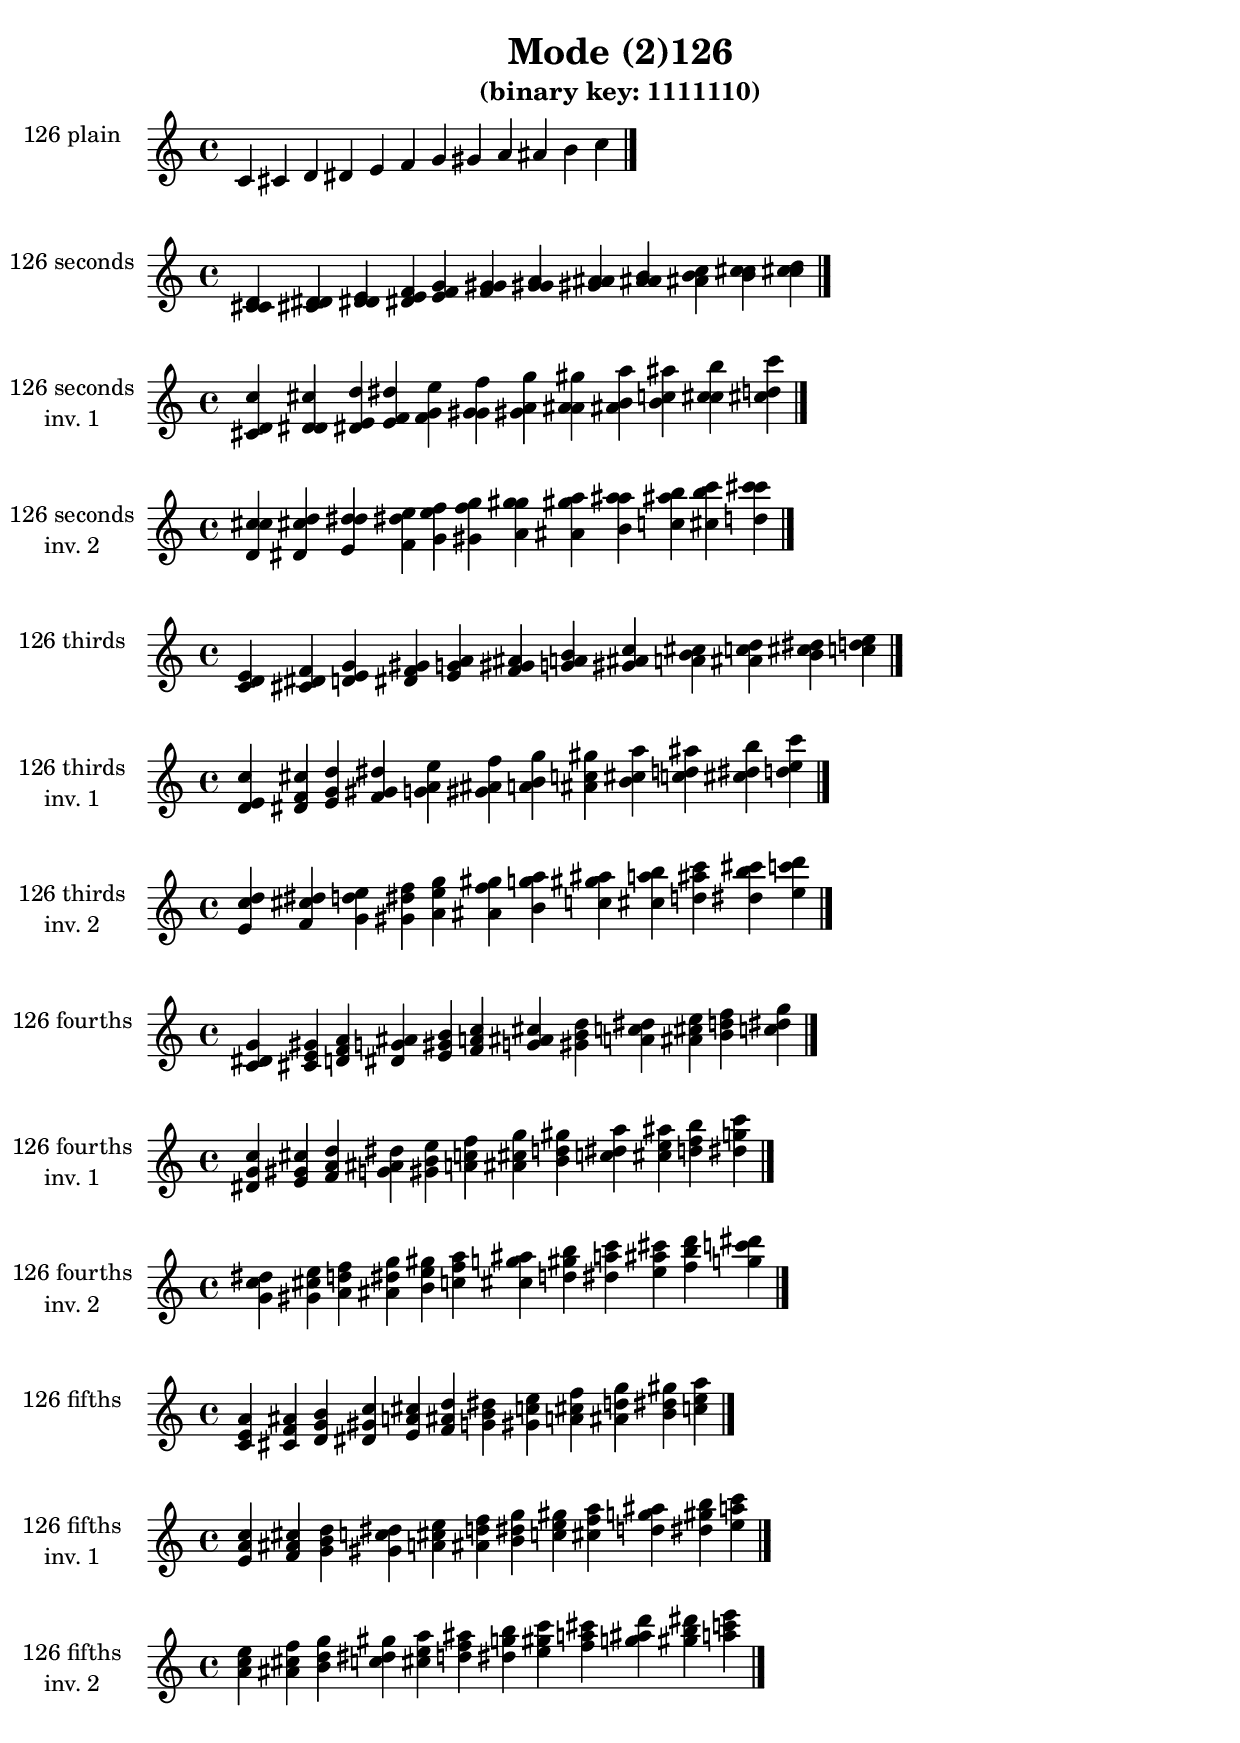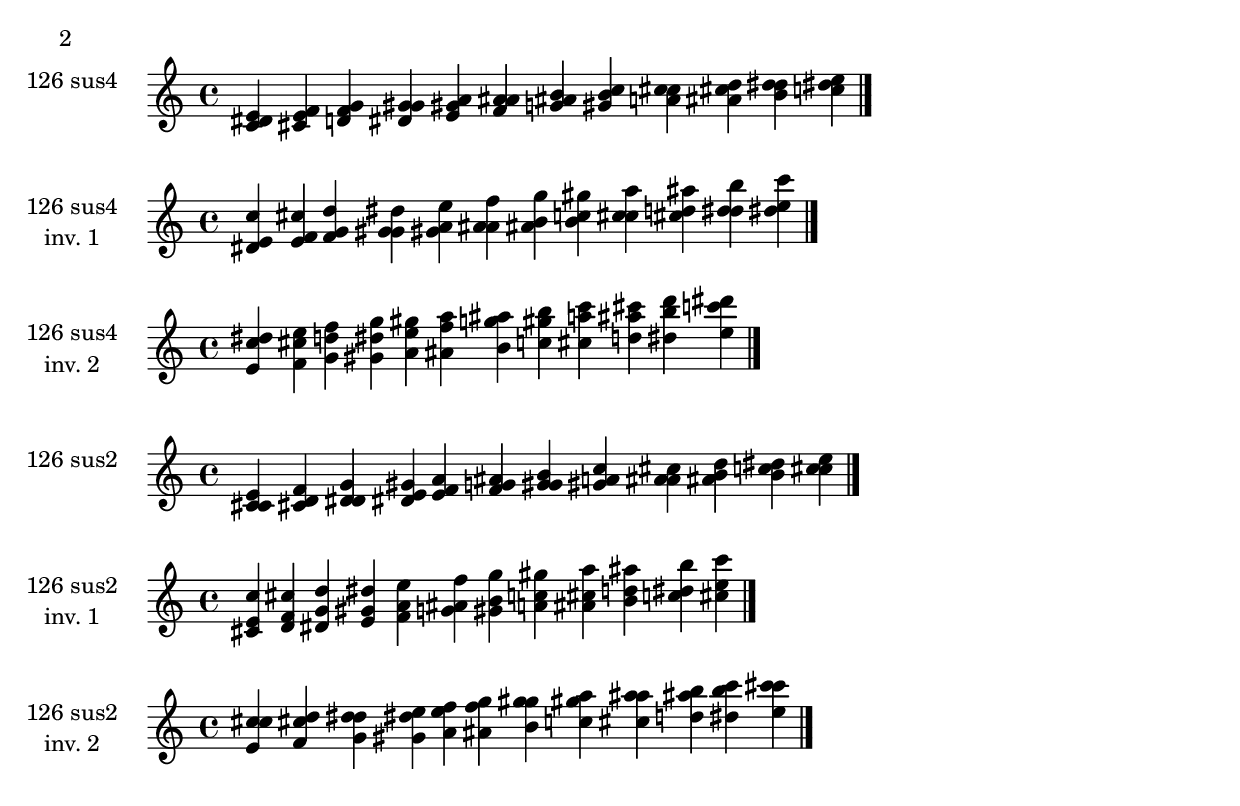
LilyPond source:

\version "2.19.0"

\header {
  title = "Mode (2)126"
  subtitle = "(binary key: 1111110)"
 %% Remove default LilyPond tagline
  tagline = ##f
}

\paper {
  #(set-paper-size "a4")
}

global = {
  \key c \major
  \time 4/4
  \tempo 4=100
}

\book {
  \score {
    \new Staff \with {
      instrumentName =  \markup { \column {
         \hcenter-in #14 \line { 126 plain }
         \hcenter-in #14 \line {  } } }
      midiInstrument = "oboe"
    } { \accidentalStyle "default"
        \cadenzaOn c' cis' d' dis' e' f' g' gis' a' ais' b' c''  \cadenzaOff \bar "|." }
    \layout { }
  }
  \score {
    \new Staff \with {
      instrumentName =  \markup { \column {
         \hcenter-in #14 \line { 126 seconds }
         \hcenter-in #14 \line {  } } }
      midiInstrument = "oboe"
    } { \accidentalStyle "default"
        \cadenzaOn <c' cis' d'> <cis' d' dis'> <d' dis' e'> <dis' e' f'> <e' f' g'> <f' g' gis'> <g' gis' a'> <gis' a' ais'> <a' ais' b'> <ais' b' c''> <b' c'' cis''> <c'' cis'' d''>  \cadenzaOff \bar "|." }
    \layout { }
  }
  \score {
    \new Staff \with {
      instrumentName =  \markup { \column {
         \hcenter-in #14 \line { 126 seconds }
         \hcenter-in #14 \line { inv. 1 } } }
      midiInstrument = "oboe"
    } { \accidentalStyle "default"
        \cadenzaOn <cis' d' c''> <d' dis' cis''> <dis' e' d''> <e' f' dis''> <f' g' e''> <g' gis' f''> <gis' a' g''> <a' ais' gis''> <ais' b' a''> <b' c'' ais''> <c'' cis'' b''> <cis'' d'' c'''>  \cadenzaOff \bar "|." }
    \layout { }
  }
  \score {
    \new Staff \with {
      instrumentName =  \markup { \column {
         \hcenter-in #14 \line { 126 seconds }
         \hcenter-in #14 \line { inv. 2 } } }
      midiInstrument = "oboe"
    } { \accidentalStyle "default"
        \cadenzaOn <d' c'' cis''> <dis' cis'' d''> <e' d'' dis''> <f' dis'' e''> <g' e'' f''> <gis' f'' g''> <a' g'' gis''> <ais' gis'' a''> <b' a'' ais''> <c'' ais'' b''> <cis'' b'' c'''> <d'' c''' cis'''>  \cadenzaOff \bar "|." }
    \layout { }
  }
  \score {
    \new Staff \with {
      instrumentName =  \markup { \column {
         \hcenter-in #14 \line { 126 thirds }
         \hcenter-in #14 \line {  } } }
      midiInstrument = "oboe"
    } { \accidentalStyle "default"
        \cadenzaOn <c' d' e'> <cis' dis' f'> <d' e' g'> <dis' f' gis'> <e' g' a'> <f' gis' ais'> <g' a' b'> <gis' ais' c''> <a' b' cis''> <ais' c'' d''> <b' cis'' dis''> <c'' d'' e''>  \cadenzaOff \bar "|." }
    \layout { }
  }
  \score {
    \new Staff \with {
      instrumentName =  \markup { \column {
         \hcenter-in #14 \line { 126 thirds }
         \hcenter-in #14 \line { inv. 1 } } }
      midiInstrument = "oboe"
    } { \accidentalStyle "default"
        \cadenzaOn <d' e' c''> <dis' f' cis''> <e' g' d''> <f' gis' dis''> <g' a' e''> <gis' ais' f''> <a' b' g''> <ais' c'' gis''> <b' cis'' a''> <c'' d'' ais''> <cis'' dis'' b''> <d'' e'' c'''>  \cadenzaOff \bar "|." }
    \layout { }
  }
  \score {
    \new Staff \with {
      instrumentName =  \markup { \column {
         \hcenter-in #14 \line { 126 thirds }
         \hcenter-in #14 \line { inv. 2 } } }
      midiInstrument = "oboe"
    } { \accidentalStyle "default"
        \cadenzaOn <e' c'' d''> <f' cis'' dis''> <g' d'' e''> <gis' dis'' f''> <a' e'' g''> <ais' f'' gis''> <b' g'' a''> <c'' gis'' ais''> <cis'' a'' b''> <d'' ais'' c'''> <dis'' b'' cis'''> <e'' c''' d'''>  \cadenzaOff \bar "|." }
    \layout { }
  }
  \score {
    \new Staff \with {
      instrumentName =  \markup { \column {
         \hcenter-in #14 \line { 126 fourths }
         \hcenter-in #14 \line {  } } }
      midiInstrument = "oboe"
    } { \accidentalStyle "default"
        \cadenzaOn <c' dis' g'> <cis' e' gis'> <d' f' a'> <dis' g' ais'> <e' gis' b'> <f' a' c''> <g' ais' cis''> <gis' b' d''> <a' c'' dis''> <ais' cis'' e''> <b' d'' f''> <c'' dis'' g''>  \cadenzaOff \bar "|." }
    \layout { }
  }
  \score {
    \new Staff \with {
      instrumentName =  \markup { \column {
         \hcenter-in #14 \line { 126 fourths }
         \hcenter-in #14 \line { inv. 1 } } }
      midiInstrument = "oboe"
    } { \accidentalStyle "default"
        \cadenzaOn <dis' g' c''> <e' gis' cis''> <f' a' d''> <g' ais' dis''> <gis' b' e''> <a' c'' f''> <ais' cis'' g''> <b' d'' gis''> <c'' dis'' a''> <cis'' e'' ais''> <d'' f'' b''> <dis'' g'' c'''>  \cadenzaOff \bar "|." }
    \layout { }
  }
  \score {
    \new Staff \with {
      instrumentName =  \markup { \column {
         \hcenter-in #14 \line { 126 fourths }
         \hcenter-in #14 \line { inv. 2 } } }
      midiInstrument = "oboe"
    } { \accidentalStyle "default"
        \cadenzaOn <g' c'' dis''> <gis' cis'' e''> <a' d'' f''> <ais' dis'' g''> <b' e'' gis''> <c'' f'' a''> <cis'' g'' ais''> <d'' gis'' b''> <dis'' a'' c'''> <e'' ais'' cis'''> <f'' b'' d'''> <g'' c''' dis'''>  \cadenzaOff \bar "|." }
    \layout { }
  }
  \score {
    \new Staff \with {
      instrumentName =  \markup { \column {
         \hcenter-in #14 \line { 126 fifths }
         \hcenter-in #14 \line {  } } }
      midiInstrument = "oboe"
    } { \accidentalStyle "default"
        \cadenzaOn <c' e' a'> <cis' f' ais'> <d' g' b'> <dis' gis' c''> <e' a' cis''> <f' ais' d''> <g' b' dis''> <gis' c'' e''> <a' cis'' f''> <ais' d'' g''> <b' dis'' gis''> <c'' e'' a''>  \cadenzaOff \bar "|." }
    \layout { }
  }
  \score {
    \new Staff \with {
      instrumentName =  \markup { \column {
         \hcenter-in #14 \line { 126 fifths }
         \hcenter-in #14 \line { inv. 1 } } }
      midiInstrument = "oboe"
    } { \accidentalStyle "default"
        \cadenzaOn <e' a' c''> <f' ais' cis''> <g' b' d''> <gis' c'' dis''> <a' cis'' e''> <ais' d'' f''> <b' dis'' g''> <c'' e'' gis''> <cis'' f'' a''> <d'' g'' ais''> <dis'' gis'' b''> <e'' a'' c'''>  \cadenzaOff \bar "|." }
    \layout { }
  }
  \score {
    \new Staff \with {
      instrumentName =  \markup { \column {
         \hcenter-in #14 \line { 126 fifths }
         \hcenter-in #14 \line { inv. 2 } } }
      midiInstrument = "oboe"
    } { \accidentalStyle "default"
        \cadenzaOn <a' c'' e''> <ais' cis'' f''> <b' d'' g''> <c'' dis'' gis''> <cis'' e'' a''> <d'' f'' ais''> <dis'' g'' b''> <e'' gis'' c'''> <f'' a'' cis'''> <g'' ais'' d'''> <gis'' b'' dis'''> <a'' c''' e'''>  \cadenzaOff \bar "|." }
    \layout { }
  }
  \score {
    \new Staff \with {
      instrumentName =  \markup { \column {
         \hcenter-in #14 \line { 126 sus4 }
         \hcenter-in #14 \line {  } } }
      midiInstrument = "oboe"
    } { \accidentalStyle "default"
        \cadenzaOn <c' dis' e'> <cis' e' f'> <d' f' g'> <dis' g' gis'> <e' gis' a'> <f' a' ais'> <g' ais' b'> <gis' b' c''> <a' c'' cis''> <ais' cis'' d''> <b' d'' dis''> <c'' dis'' e''>  \cadenzaOff \bar "|." }
    \layout { }
  }
  \score {
    \new Staff \with {
      instrumentName =  \markup { \column {
         \hcenter-in #14 \line { 126 sus4 }
         \hcenter-in #14 \line { inv. 1 } } }
      midiInstrument = "oboe"
    } { \accidentalStyle "default"
        \cadenzaOn <dis' e' c''> <e' f' cis''> <f' g' d''> <g' gis' dis''> <gis' a' e''> <a' ais' f''> <ais' b' g''> <b' c'' gis''> <c'' cis'' a''> <cis'' d'' ais''> <d'' dis'' b''> <dis'' e'' c'''>  \cadenzaOff \bar "|." }
    \layout { }
  }
  \score {
    \new Staff \with {
      instrumentName =  \markup { \column {
         \hcenter-in #14 \line { 126 sus4 }
         \hcenter-in #14 \line { inv. 2 } } }
      midiInstrument = "oboe"
    } { \accidentalStyle "default"
        \cadenzaOn <e' c'' dis''> <f' cis'' e''> <g' d'' f''> <gis' dis'' g''> <a' e'' gis''> <ais' f'' a''> <b' g'' ais''> <c'' gis'' b''> <cis'' a'' c'''> <d'' ais'' cis'''> <dis'' b'' d'''> <e'' c''' dis'''>  \cadenzaOff \bar "|." }
    \layout { }
  }
  \score {
    \new Staff \with {
      instrumentName =  \markup { \column {
         \hcenter-in #14 \line { 126 sus2 }
         \hcenter-in #14 \line {  } } }
      midiInstrument = "oboe"
    } { \accidentalStyle "default"
        \cadenzaOn <c' cis' e'> <cis' d' f'> <d' dis' g'> <dis' e' gis'> <e' f' a'> <f' g' ais'> <g' gis' b'> <gis' a' c''> <a' ais' cis''> <ais' b' d''> <b' c'' dis''> <c'' cis'' e''>  \cadenzaOff \bar "|." }
    \layout { }
  }
  \score {
    \new Staff \with {
      instrumentName =  \markup { \column {
         \hcenter-in #14 \line { 126 sus2 }
         \hcenter-in #14 \line { inv. 1 } } }
      midiInstrument = "oboe"
    } { \accidentalStyle "default"
        \cadenzaOn <cis' e' c''> <d' f' cis''> <dis' g' d''> <e' gis' dis''> <f' a' e''> <g' ais' f''> <gis' b' g''> <a' c'' gis''> <ais' cis'' a''> <b' d'' ais''> <c'' dis'' b''> <cis'' e'' c'''>  \cadenzaOff \bar "|." }
    \layout { }
  }
  \score {
    \new Staff \with {
      instrumentName =  \markup { \column {
         \hcenter-in #14 \line { 126 sus2 }
         \hcenter-in #14 \line { inv. 2 } } }
      midiInstrument = "oboe"
    } { \accidentalStyle "default"
        \cadenzaOn <e' c'' cis''> <f' cis'' d''> <g' d'' dis''> <gis' dis'' e''> <a' e'' f''> <ais' f'' g''> <b' g'' gis''> <c'' gis'' a''> <cis'' a'' ais''> <d'' ais'' b''> <dis'' b'' c'''> <e'' c''' cis'''>  \cadenzaOff \bar "|." }
    \layout { }
  }
}

\book {
  \bookOutputSuffix "plain_"
  \score {
    \new Staff \with {
      instrumentName =  \markup { \column {
         \hcenter-in #14 \line { 126 plain }
         \hcenter-in #14 \line {  } } }
      midiInstrument = "oboe"
    } { \accidentalStyle "default"
        \cadenzaOn c' cis' d' dis' e' f' g' gis' a' ais' b' c''  \cadenzaOff \bar "|." }
    \midi { }
  }
}
\book {
  \bookOutputSuffix "seconds_"
  \score {
    \new Staff \with {
      instrumentName =  \markup { \column {
         \hcenter-in #14 \line { 126 seconds }
         \hcenter-in #14 \line {  } } }
      midiInstrument = "oboe"
    } { \accidentalStyle "default"
        \cadenzaOn <c' cis' d'> <cis' d' dis'> <d' dis' e'> <dis' e' f'> <e' f' g'> <f' g' gis'> <g' gis' a'> <gis' a' ais'> <a' ais' b'> <ais' b' c''> <b' c'' cis''> <c'' cis'' d''>  \cadenzaOff \bar "|." }
    \midi { }
  }
}
\book {
  \bookOutputSuffix "seconds_inv. 1"
  \score {
    \new Staff \with {
      instrumentName =  \markup { \column {
         \hcenter-in #14 \line { 126 seconds }
         \hcenter-in #14 \line { inv. 1 } } }
      midiInstrument = "oboe"
    } { \accidentalStyle "default"
        \cadenzaOn <cis' d' c''> <d' dis' cis''> <dis' e' d''> <e' f' dis''> <f' g' e''> <g' gis' f''> <gis' a' g''> <a' ais' gis''> <ais' b' a''> <b' c'' ais''> <c'' cis'' b''> <cis'' d'' c'''>  \cadenzaOff \bar "|." }
    \midi { }
  }
}
\book {
  \bookOutputSuffix "seconds_inv. 2"
  \score {
    \new Staff \with {
      instrumentName =  \markup { \column {
         \hcenter-in #14 \line { 126 seconds }
         \hcenter-in #14 \line { inv. 2 } } }
      midiInstrument = "oboe"
    } { \accidentalStyle "default"
        \cadenzaOn <d' c'' cis''> <dis' cis'' d''> <e' d'' dis''> <f' dis'' e''> <g' e'' f''> <gis' f'' g''> <a' g'' gis''> <ais' gis'' a''> <b' a'' ais''> <c'' ais'' b''> <cis'' b'' c'''> <d'' c''' cis'''>  \cadenzaOff \bar "|." }
    \midi { }
  }
}
\book {
  \bookOutputSuffix "thirds_"
  \score {
    \new Staff \with {
      instrumentName =  \markup { \column {
         \hcenter-in #14 \line { 126 thirds }
         \hcenter-in #14 \line {  } } }
      midiInstrument = "oboe"
    } { \accidentalStyle "default"
        \cadenzaOn <c' d' e'> <cis' dis' f'> <d' e' g'> <dis' f' gis'> <e' g' a'> <f' gis' ais'> <g' a' b'> <gis' ais' c''> <a' b' cis''> <ais' c'' d''> <b' cis'' dis''> <c'' d'' e''>  \cadenzaOff \bar "|." }
    \midi { }
  }
}
\book {
  \bookOutputSuffix "thirds_inv. 1"
  \score {
    \new Staff \with {
      instrumentName =  \markup { \column {
         \hcenter-in #14 \line { 126 thirds }
         \hcenter-in #14 \line { inv. 1 } } }
      midiInstrument = "oboe"
    } { \accidentalStyle "default"
        \cadenzaOn <d' e' c''> <dis' f' cis''> <e' g' d''> <f' gis' dis''> <g' a' e''> <gis' ais' f''> <a' b' g''> <ais' c'' gis''> <b' cis'' a''> <c'' d'' ais''> <cis'' dis'' b''> <d'' e'' c'''>  \cadenzaOff \bar "|." }
    \midi { }
  }
}
\book {
  \bookOutputSuffix "thirds_inv. 2"
  \score {
    \new Staff \with {
      instrumentName =  \markup { \column {
         \hcenter-in #14 \line { 126 thirds }
         \hcenter-in #14 \line { inv. 2 } } }
      midiInstrument = "oboe"
    } { \accidentalStyle "default"
        \cadenzaOn <e' c'' d''> <f' cis'' dis''> <g' d'' e''> <gis' dis'' f''> <a' e'' g''> <ais' f'' gis''> <b' g'' a''> <c'' gis'' ais''> <cis'' a'' b''> <d'' ais'' c'''> <dis'' b'' cis'''> <e'' c''' d'''>  \cadenzaOff \bar "|." }
    \midi { }
  }
}
\book {
  \bookOutputSuffix "fourths_"
  \score {
    \new Staff \with {
      instrumentName =  \markup { \column {
         \hcenter-in #14 \line { 126 fourths }
         \hcenter-in #14 \line {  } } }
      midiInstrument = "oboe"
    } { \accidentalStyle "default"
        \cadenzaOn <c' dis' g'> <cis' e' gis'> <d' f' a'> <dis' g' ais'> <e' gis' b'> <f' a' c''> <g' ais' cis''> <gis' b' d''> <a' c'' dis''> <ais' cis'' e''> <b' d'' f''> <c'' dis'' g''>  \cadenzaOff \bar "|." }
    \midi { }
  }
}
\book {
  \bookOutputSuffix "fourths_inv. 1"
  \score {
    \new Staff \with {
      instrumentName =  \markup { \column {
         \hcenter-in #14 \line { 126 fourths }
         \hcenter-in #14 \line { inv. 1 } } }
      midiInstrument = "oboe"
    } { \accidentalStyle "default"
        \cadenzaOn <dis' g' c''> <e' gis' cis''> <f' a' d''> <g' ais' dis''> <gis' b' e''> <a' c'' f''> <ais' cis'' g''> <b' d'' gis''> <c'' dis'' a''> <cis'' e'' ais''> <d'' f'' b''> <dis'' g'' c'''>  \cadenzaOff \bar "|." }
    \midi { }
  }
}
\book {
  \bookOutputSuffix "fourths_inv. 2"
  \score {
    \new Staff \with {
      instrumentName =  \markup { \column {
         \hcenter-in #14 \line { 126 fourths }
         \hcenter-in #14 \line { inv. 2 } } }
      midiInstrument = "oboe"
    } { \accidentalStyle "default"
        \cadenzaOn <g' c'' dis''> <gis' cis'' e''> <a' d'' f''> <ais' dis'' g''> <b' e'' gis''> <c'' f'' a''> <cis'' g'' ais''> <d'' gis'' b''> <dis'' a'' c'''> <e'' ais'' cis'''> <f'' b'' d'''> <g'' c''' dis'''>  \cadenzaOff \bar "|." }
    \midi { }
  }
}
\book {
  \bookOutputSuffix "fifths_"
  \score {
    \new Staff \with {
      instrumentName =  \markup { \column {
         \hcenter-in #14 \line { 126 fifths }
         \hcenter-in #14 \line {  } } }
      midiInstrument = "oboe"
    } { \accidentalStyle "default"
        \cadenzaOn <c' e' a'> <cis' f' ais'> <d' g' b'> <dis' gis' c''> <e' a' cis''> <f' ais' d''> <g' b' dis''> <gis' c'' e''> <a' cis'' f''> <ais' d'' g''> <b' dis'' gis''> <c'' e'' a''>  \cadenzaOff \bar "|." }
    \midi { }
  }
}
\book {
  \bookOutputSuffix "fifths_inv. 1"
  \score {
    \new Staff \with {
      instrumentName =  \markup { \column {
         \hcenter-in #14 \line { 126 fifths }
         \hcenter-in #14 \line { inv. 1 } } }
      midiInstrument = "oboe"
    } { \accidentalStyle "default"
        \cadenzaOn <e' a' c''> <f' ais' cis''> <g' b' d''> <gis' c'' dis''> <a' cis'' e''> <ais' d'' f''> <b' dis'' g''> <c'' e'' gis''> <cis'' f'' a''> <d'' g'' ais''> <dis'' gis'' b''> <e'' a'' c'''>  \cadenzaOff \bar "|." }
    \midi { }
  }
}
\book {
  \bookOutputSuffix "fifths_inv. 2"
  \score {
    \new Staff \with {
      instrumentName =  \markup { \column {
         \hcenter-in #14 \line { 126 fifths }
         \hcenter-in #14 \line { inv. 2 } } }
      midiInstrument = "oboe"
    } { \accidentalStyle "default"
        \cadenzaOn <a' c'' e''> <ais' cis'' f''> <b' d'' g''> <c'' dis'' gis''> <cis'' e'' a''> <d'' f'' ais''> <dis'' g'' b''> <e'' gis'' c'''> <f'' a'' cis'''> <g'' ais'' d'''> <gis'' b'' dis'''> <a'' c''' e'''>  \cadenzaOff \bar "|." }
    \midi { }
  }
}
\book {
  \bookOutputSuffix "sus4_"
  \score {
    \new Staff \with {
      instrumentName =  \markup { \column {
         \hcenter-in #14 \line { 126 sus4 }
         \hcenter-in #14 \line {  } } }
      midiInstrument = "oboe"
    } { \accidentalStyle "default"
        \cadenzaOn <c' dis' e'> <cis' e' f'> <d' f' g'> <dis' g' gis'> <e' gis' a'> <f' a' ais'> <g' ais' b'> <gis' b' c''> <a' c'' cis''> <ais' cis'' d''> <b' d'' dis''> <c'' dis'' e''>  \cadenzaOff \bar "|." }
    \midi { }
  }
}
\book {
  \bookOutputSuffix "sus4_inv. 1"
  \score {
    \new Staff \with {
      instrumentName =  \markup { \column {
         \hcenter-in #14 \line { 126 sus4 }
         \hcenter-in #14 \line { inv. 1 } } }
      midiInstrument = "oboe"
    } { \accidentalStyle "default"
        \cadenzaOn <dis' e' c''> <e' f' cis''> <f' g' d''> <g' gis' dis''> <gis' a' e''> <a' ais' f''> <ais' b' g''> <b' c'' gis''> <c'' cis'' a''> <cis'' d'' ais''> <d'' dis'' b''> <dis'' e'' c'''>  \cadenzaOff \bar "|." }
    \midi { }
  }
}
\book {
  \bookOutputSuffix "sus4_inv. 2"
  \score {
    \new Staff \with {
      instrumentName =  \markup { \column {
         \hcenter-in #14 \line { 126 sus4 }
         \hcenter-in #14 \line { inv. 2 } } }
      midiInstrument = "oboe"
    } { \accidentalStyle "default"
        \cadenzaOn <e' c'' dis''> <f' cis'' e''> <g' d'' f''> <gis' dis'' g''> <a' e'' gis''> <ais' f'' a''> <b' g'' ais''> <c'' gis'' b''> <cis'' a'' c'''> <d'' ais'' cis'''> <dis'' b'' d'''> <e'' c''' dis'''>  \cadenzaOff \bar "|." }
    \midi { }
  }
}
\book {
  \bookOutputSuffix "sus2_"
  \score {
    \new Staff \with {
      instrumentName =  \markup { \column {
         \hcenter-in #14 \line { 126 sus2 }
         \hcenter-in #14 \line {  } } }
      midiInstrument = "oboe"
    } { \accidentalStyle "default"
        \cadenzaOn <c' cis' e'> <cis' d' f'> <d' dis' g'> <dis' e' gis'> <e' f' a'> <f' g' ais'> <g' gis' b'> <gis' a' c''> <a' ais' cis''> <ais' b' d''> <b' c'' dis''> <c'' cis'' e''>  \cadenzaOff \bar "|." }
    \midi { }
  }
}
\book {
  \bookOutputSuffix "sus2_inv. 1"
  \score {
    \new Staff \with {
      instrumentName =  \markup { \column {
         \hcenter-in #14 \line { 126 sus2 }
         \hcenter-in #14 \line { inv. 1 } } }
      midiInstrument = "oboe"
    } { \accidentalStyle "default"
        \cadenzaOn <cis' e' c''> <d' f' cis''> <dis' g' d''> <e' gis' dis''> <f' a' e''> <g' ais' f''> <gis' b' g''> <a' c'' gis''> <ais' cis'' a''> <b' d'' ais''> <c'' dis'' b''> <cis'' e'' c'''>  \cadenzaOff \bar "|." }
    \midi { }
  }
}
\book {
  \bookOutputSuffix "sus2_inv. 2"
  \score {
    \new Staff \with {
      instrumentName =  \markup { \column {
         \hcenter-in #14 \line { 126 sus2 }
         \hcenter-in #14 \line { inv. 2 } } }
      midiInstrument = "oboe"
    } { \accidentalStyle "default"
        \cadenzaOn <e' c'' cis''> <f' cis'' d''> <g' d'' dis''> <gis' dis'' e''> <a' e'' f''> <ais' f'' g''> <b' g'' gis''> <c'' gis'' a''> <cis'' a'' ais''> <d'' ais'' b''> <dis'' b'' c'''> <e'' c''' cis'''>  \cadenzaOff \bar "|." }
    \midi { }
  }
}
